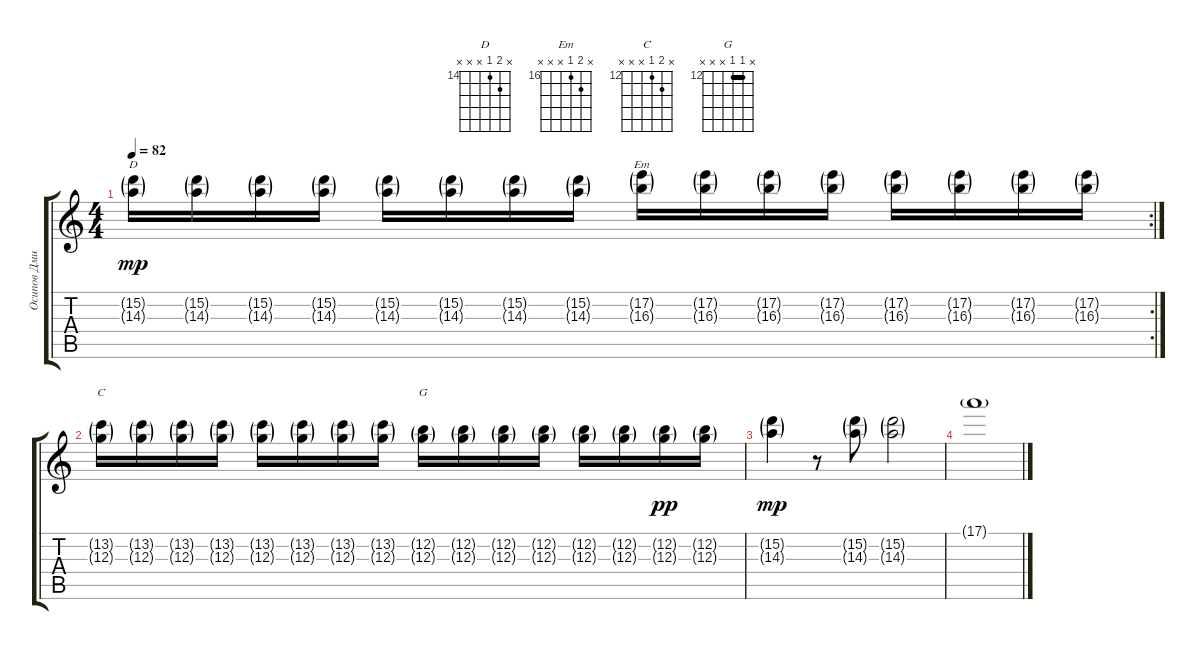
\track ("Осипов Дмитрий" "Осипов Дми") {instrument overdrivenguitar}
\staff {score tabs}
\tuning (E4 B3 G3 D3 A2 E2) {hide}
\chord ("D" x 15 14 x x x) {firstfret 14}
\chord ("Em" x 17 16 x x x) {firstfret 16}
\chord ("C" x 13 12 x x x) {firstfret 12}
\chord ("G" x 12 12 x x x) {firstfret 12 barre 12}
\rc 2
\ts (4 4)
\tempo 82
\clef g2
\ks c
(15.2{g} 14.3{g}).16{ch "D" dy mp} (15.2{g} 14.3{g}).16 (15.2{g} 14.3{g}).16 (15.2{g} 14.3{g}).16 (15.2{g} 14.3{g}).16 (15.2{g} 14.3{g}).16 (15.2{g} 14.3{g}).16 (15.2{g} 14.3{g}).16 (17.2{g} 16.3{g}).16{ch "Em"} (17.2{g} 16.3{g}).16 (17.2{g} 16.3{g}).16 (17.2{g} 16.3{g}).16 (17.2{g} 16.3{g}).16 (17.2{g} 16.3{g}).16 (17.2{g} 16.3{g}).16 (17.2{g} 16.3{g}).16 |
(13.2{g} 12.3{g}).16{ch "C"} (13.2{g} 12.3{g}).16 (13.2{g} 12.3{g}).16 (13.2{g} 12.3{g}).16 (13.2{g} 12.3{g}).16 (13.2{g} 12.3{g}).16 (13.2{g} 12.3{g}).16 (13.2{g} 12.3{g}).16 (12.2{g} 12.3{g}).16{ch "G"} (12.2{g} 12.3{g}).16 (12.2{g} 12.3{g}).16 (12.2{g} 12.3{g}).16 (12.2{g} 12.3{g}).16 (12.2{g} 12.3{g}).16 (12.2{g} 12.3{g}).16{dy pp} (12.2{g} 12.3{g}).16 |
(15.2{g} 14.3{g}).4{dy mp} r.8 (15.2{g} 14.3{g}).8 (15.2{g} 14.3{g}).2 |
17.1{g}.1
